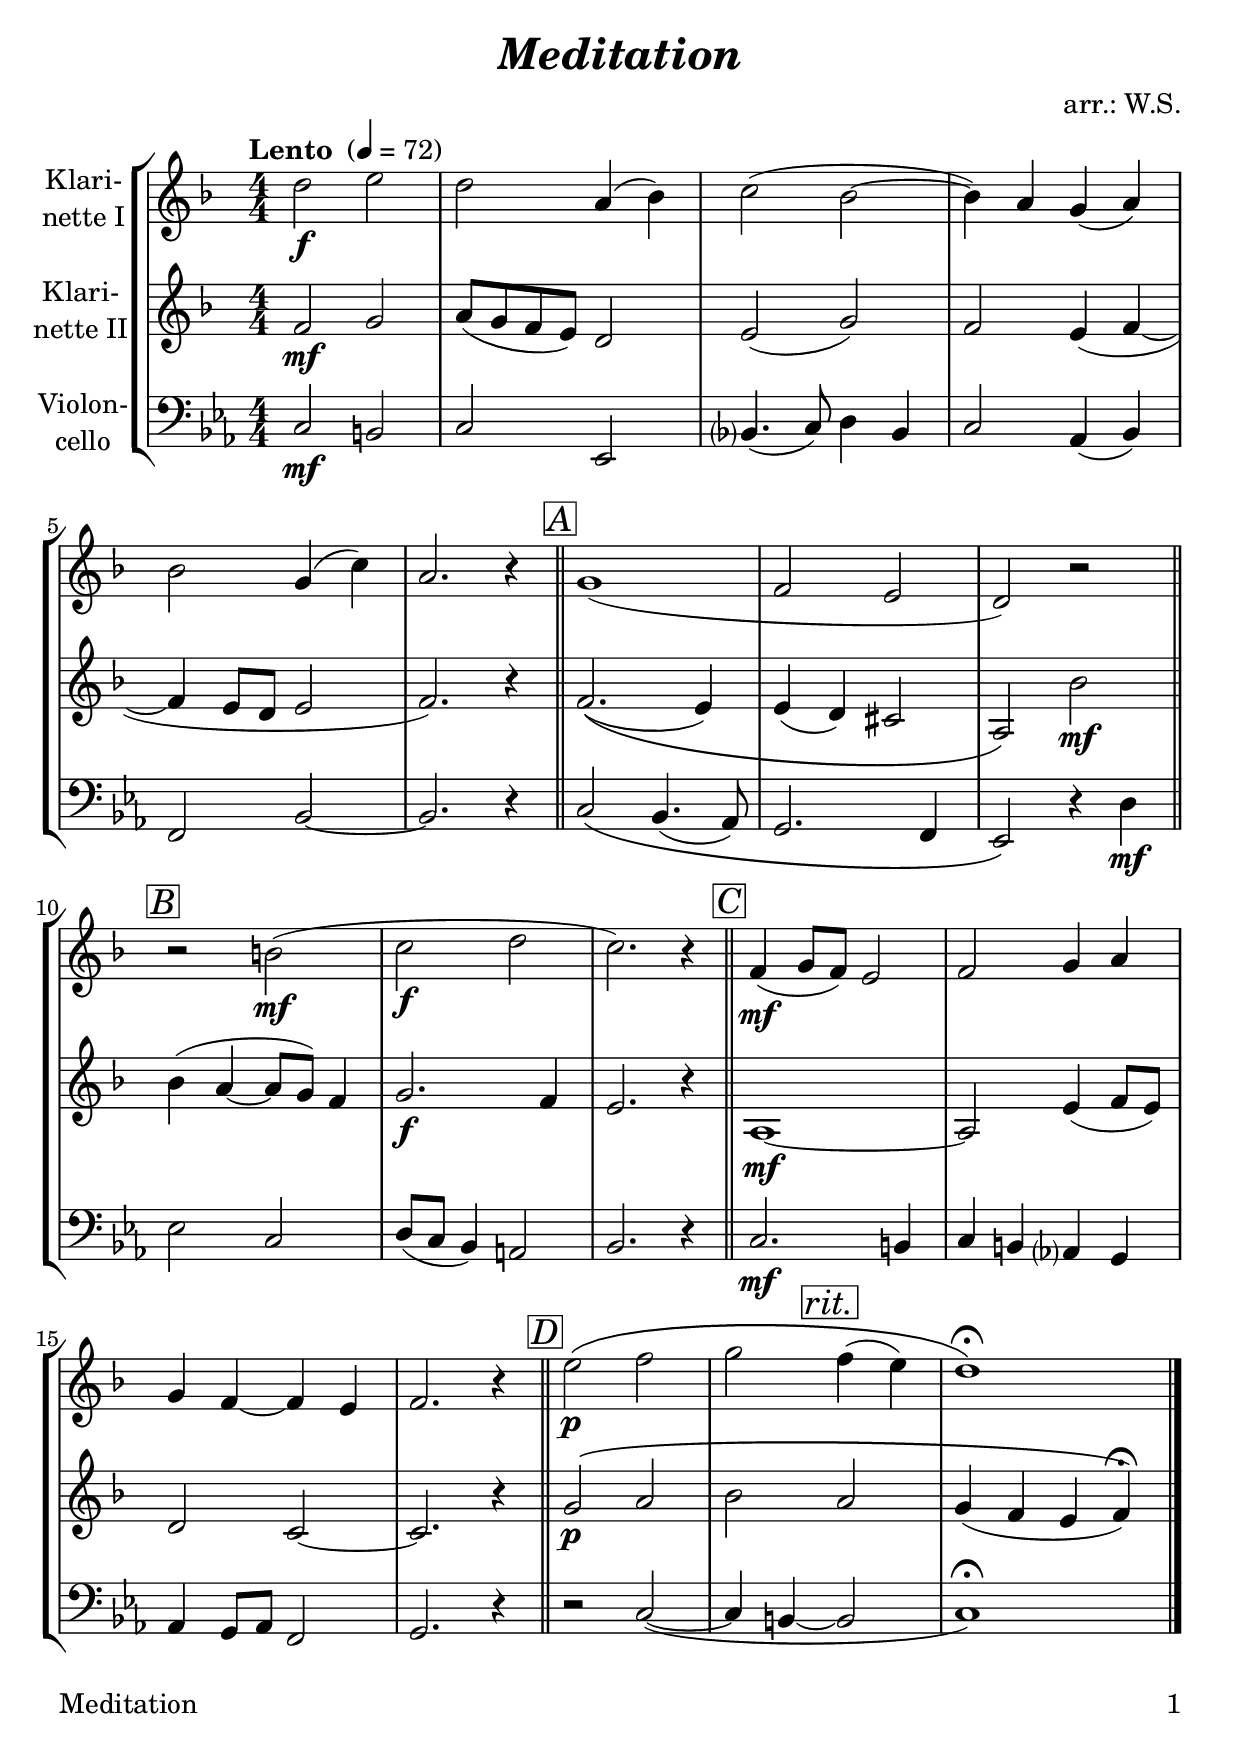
\version "2.18.2"
\include "deutsch.ly"
  
#(set-global-staff-size 24)

\header {
  title     = \markup \bold \italic "Meditation"
  composer  = ""
  arranger  = "arr.: W.S."
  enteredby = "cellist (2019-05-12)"
%  piece     = ""
}

voiceconsts = {
  \key d \minor
  \time 4/4
  \clef "treble"
  \numericTimeSignature
  \compressFullBarRests
  % Set default beaming for all staves
% \set Timing.beamExceptions = #'()
% \set Timing.baseMoment     = #(ly:make-moment 1 4)
% \set Timing.beatStructure  = #'(1 1 1)
  \tempo "Lento " 4=72
}

micl = "clarinet"
mifl = "flute"
miob = "oboe"
mifh = "french horn"
misx = "tenor sax"
mist = "string ensemble 1"
miba = "cello"

rit  = \mark \markup \box \italic "rit."

boxa = { \bar "||" \mark \markup \box \italic "A" }
boxb = { \bar "||" \mark \markup \box \italic "B" }
boxc = { \bar "||" \mark \markup \box \italic "C" }
boxd = { \bar "||" \mark \markup \box \italic "D" }

va = \relative c'' {
  \voiceconsts

  d2\f e
  d a4( b)
  c2( b~
  b4) a g( a)
  b2 g4( c)
  a2. r4 \boxa

  g1(
  f2 e
  d) r \boxb
  r h'(\mf
  c\f d
  c2.) r4 \boxc

  f,4(\mf g8 f) e2
  f g4 a
  g f~ f e
  f2. r4 \boxd
  e'2\(\p f
  g \rit f4( e)
  d1\)\fermata \bar "|."
}

vb = \relative c' {
  \voiceconsts

  f2\mf g
  a8( g f e) d2
  e( g)
  f e4( f~
  f e8 d e2
  f2.) r4 \boxa

  f2.\(( e4)
  e( d) cis2
  a\) b'\mf \boxb
  b4( a~ a8 g) f4
  g2.\f f4
  e2. r4 \boxc

  a,1~\mf
  a2 e'4( f8 e)
  d2 c~
  c2. r4 \boxd
  g'2\(\p a
  b \rit a
  g4( f e f)\)\fermata \bar "|."
}

vc = \relative c' {
  \voiceconsts
  \clef "bass"

  d2\mf cis
  d f,
  c'?4.( d8) e4 c
  d2 b4( c)
  g2 c~
  c2. r4 \boxa

  d2\( c4.( b8)
  a2. g4
  f2\) r4 e'\mf \boxb
  f2 d
  e8( d c4) h2
  c2. r4 \boxc

  d2.\mf cis4
  d cis b? a
  b a8 b g2
  a2. r4 \boxd
  r2 d(~
  d4 cis~ \rit cis2
  d1)\fermata \bar "|."
}


music = \new StaffGroup <<
      \new Staff {
	\set Staff.midiInstrument = \micl
	\set Staff.instrumentName = \markup \center-column { "Klari-" "nette I" }
	\transpose d d { \va }
      }

      \new Staff {
	\set Staff.midiInstrument = \micl
	\set Staff.instrumentName = \markup \center-column { "Klari-" "nette II" }
	\transpose d d { \vb }
      }

      \new Staff {
	\set Staff.midiInstrument = \miba
	\set Staff.instrumentName = \markup \center-column { "Violon-" "cello" }
	\transpose d c, { \vc }
      }
>>

\book {
 \paper {
    print-page-number = ##t
    print-first-page-number = ##t
    oddHeaderMarkup = \markup \null
    evenHeaderMarkup = \markup \null
    oddFooterMarkup = \markup {
      \fill-line {
        \on-the-fly #print-page-number-check-first
        "Meditation" \fromproperty #'page:page-number-string
      }
    }
    evenFooterMarkup = \oddFooterMarkup
  }  \score {
    \music
    \layout {}
  }

  \score {
    \unfoldRepeats \music

    \midi {
      \context {
        \Score
      }
    }
  }
}
